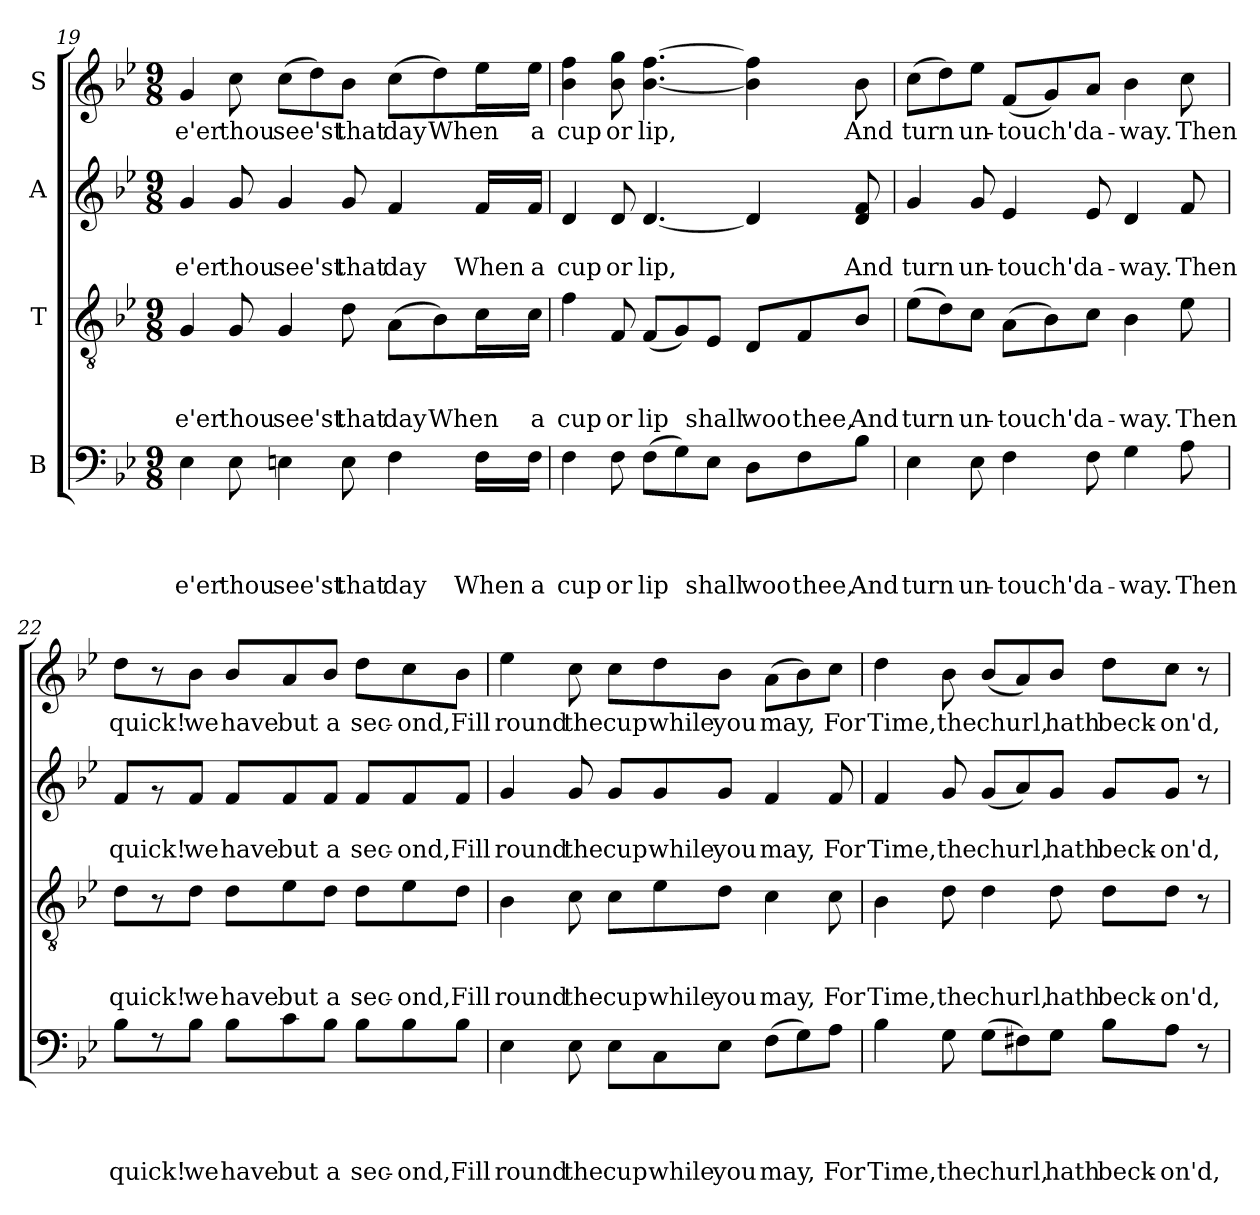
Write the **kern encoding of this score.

**kern	**text	**text	**text	**text	**kern	**text	**text	**text	**kern	**text	**text	**kern	**text
*part4	*part4	*part4	*part4	*part4	*part3	*part3	*part3	*part3	*part2	*part2	*part2	*part1	*part1
*staff4	*staff4	*staff4	*staff4	*staff4	*staff3	*staff3	*staff3	*staff3	*staff2	*staff2	*staff2	*staff1	*staff1
*I"B	*	*	*	*	*I"T	*	*	*	*I"A	*	*	*I"S	*
!!LO:PB:g=z
*clefF4	*	*	*	*	*clefGv2	*	*	*	*clefG2	*	*	*clefG2	*
*k[b-e-]	*	*	*	*	*k[b-e-]	*	*	*	*k[b-e-]	*	*	*k[b-e-]	*
*B-:	*	*	*	*	*B-:	*	*	*	*B-:	*	*	*B-:	*
*M9/8	*	*	*	*	*M9/8	*	*	*	*M9/8	*	*	*M9/8	*
=19	=19	=19	=19	=19	=19	=19	=19	=19	=19	=19	=19	=19	=19
!	!	!	!	!LO:LY:b	!	!	!	!LO:LY:b	!	!	!LO:LY:b	!	!LO:LY:b
4E-\	.	.	.	e'er	4G/	.	.	e'er	4g/	.	e'er	4g/	e'er
!	!	!	!	!LO:LY:b	!	!	!	!LO:LY:b	!	!	!LO:LY:b	!	!LO:LY:b
8E-\	.	.	.	thou	8G/	.	.	thou	8g/	.	thou	8cc\	thou
!	!	!	!	!LO:LY:b	!	!	!	!LO:LY:b	!	!	!LO:LY:b	!	!LO:LY:b
4En\	.	.	.	see'st	4G/	.	.	see'st	4g/	.	see'st	(>8cc\L	see'st
.	.	.	.	.	.	.	.	.	.	.	.	8dd\)	.
!	!	!	!	!LO:LY:b	!	!	!	!LO:LY:b	!	!	!LO:LY:b	!	!LO:LY:b
8E\	.	.	.	that	8d\	.	.	that	8g/	.	that	8b-\J	that
!	!	!	!	!LO:LY:b	!	!	!	!LO:LY:b	!	!	!LO:LY:b	!	!LO:LY:b
4F\	.	.	.	day	(>8A\L	.	.	day	4f/	.	day	(>8cc\L	day
!	!	!	!	!	!	!	!	!LO:LY:b	!	!	!	!	!LO:LY:b
.	.	.	.	.	8B-\)	.	.	When	.	.	.	8dd\)	When
!	!	!	!	!LO:LY:b	!	!	!	!	!	!	!LO:LY:b	!	!
16F\LL	.	.	.	When	16c\L	.	.	.	16f/LL	.	When	16ee-\L	.
!	!	!	!	!LO:LY:b	!	!	!	!LO:LY:b	!	!	!LO:LY:b	!	!LO:LY:b
16F\JJ	.	.	.	a	16c\JJ	.	.	a	16f/JJ	.	a	16ee-\JJ	a
=20	=20	=20	=20	=20	=20	=20	=20	=20	=20	=20	=20	=20	=20
!	!	!	!	!LO:LY:b	!	!	!	!LO:LY:b	!	!	!LO:LY:b	!	!LO:LY:b
4F\	.	.	.	cup	4f\	.	.	cup	4d/	.	cup	4b-\ 4ff\	cup
!	!	!	!	!LO:LY:b	!	!	!	!LO:LY:b	!	!	!LO:LY:b	!	!LO:LY:b
8F\	.	.	.	or	8F/	.	.	or	8d/	.	or	8b-\ 8gg\	or
!	!	!	!	!LO:LY:b	!	!	!	!LO:LY:b	!	!	!LO:LY:b	!	!LO:LY:b
(>8F\L	.	.	.	lip	(<8F/L	.	.	lip	[<4.d/	.	lip,	[<4.b-\ [>4.ff\	lip,
8G\)	.	.	.	.	8G/)	.	.	.	.	.	.	.	.
!	!	!	!	!LO:LY:b	!	!	!	!LO:LY:b	!	!	!	!	!
8E-\J	.	.	.	shall	8E-/J	.	.	shall	.	.	.	.	.
!	!	!	!	!LO:LY:b	!	!	!	!LO:LY:b	!	!	!	!	!
8D\L	.	.	.	woo	8D/L	.	.	woo	4d/]	.	.	4b-\] 4ff\]	.
!	!	!	!	!LO:LY:b	!	!	!	!LO:LY:b	!	!	!	!	!
8F\	.	.	.	thee,	8F/	.	.	thee,	.	.	.	.	.
!	!	!	!	!LO:LY:b	!	!	!	!LO:LY:b	!	!	!LO:LY:b	!	!LO:LY:b
8B-\J	.	.	.	And	8B-/J	.	.	And	8d/ 8f/	.	And	8b-\	And
=21	=21	=21	=21	=21	=21	=21	=21	=21	=21	=21	=21	=21	=21
!	!	!	!	!LO:LY:b	!	!	!	!LO:LY:b	!	!	!LO:LY:b	!	!LO:LY:b
4E-\	.	.	.	turn	(>8e-\L	.	.	turn	4g/	.	turn	(>8cc\L	turn
.	.	.	.	.	8d\)	.	.	.	.	.	.	8dd\)	.
!	!	!	!	!LO:LY:b	!	!	!	!LO:LY:b	!	!	!LO:LY:b	!	!LO:LY:b
8E-\	.	.	.	un-	8c\J	.	.	un-	8g/	.	un-	8ee-\J	un-
!	!	!	!	!LO:LY:b	!	!	!	!LO:LY:b	!	!	!LO:LY:b	!	!LO:LY:b
4F\	.	.	.	-touch'd	(>8A\L	.	.	-touch'd	4e-/	.	-touch'd	(<8f/L	-touch'd
.	.	.	.	.	8B-\)	.	.	.	.	.	.	8g/)	.
!	!	!	!	!LO:LY:b	!	!	!	!LO:LY:b	!	!	!LO:LY:b	!	!LO:LY:b
8F\	.	.	.	a-	8c\J	.	.	a-	8e-/	.	a-	8a/J	a-
!	!	!	!	!LO:LY:b	!	!	!	!LO:LY:b	!	!	!LO:LY:b	!	!LO:LY:b
4G\	.	.	.	-way.	4B-\	.	.	-way.	4d/	.	-way.	4b-\	-way.
!	!	!	!	!LO:LY:b	!	!	!	!LO:LY:b	!	!	!LO:LY:b	!	!LO:LY:b
8A\	.	.	.	Then	8e-\	.	.	Then	8f/	.	Then	8cc\	Then
!!LO:LB:g=z
=22	=22	=22	=22	=22	=22	=22	=22	=22	=22	=22	=22	=22	=22
!	!	!	!	!LO:LY:b	!	!	!	!LO:LY:b	!	!	!LO:LY:b	!	!LO:LY:b
8B-\L	.	.	.	quick!	8d\L	.	.	quick!	8f/L	.	quick!	8dd\L	quick!
8rF	.	.	.	.	8r	.	.	.	8rg	.	.	8r	.
!	!	!	!	!LO:LY:b	!	!	!	!LO:LY:b	!	!	!LO:LY:b	!	!LO:LY:b
8B-\J	.	.	.	we	8d\J	.	.	we	8f/J	.	we	8b-\J	we
!	!	!	!	!LO:LY:b	!	!	!	!LO:LY:b	!	!	!LO:LY:b	!	!LO:LY:b
8B-\L	.	.	.	have	8d\L	.	.	have	8f/L	.	have	8b-/L	have
!	!	!	!	!LO:LY:b	!	!	!	!LO:LY:b	!	!	!LO:LY:b	!	!LO:LY:b
8c\	.	.	.	but	8e-\	.	.	but	8f/	.	but	8a/	but
!	!	!	!	!LO:LY:b	!	!	!	!LO:LY:b	!	!	!LO:LY:b	!	!LO:LY:b
8B-\J	.	.	.	a	8d\J	.	.	a	8f/J	.	a	8b-/J	a
!	!	!	!	!LO:LY:b	!	!	!	!LO:LY:b	!	!	!LO:LY:b	!	!LO:LY:b
8B-\L	.	.	.	sec-	8d\L	.	.	sec-	8f/L	.	sec-	8dd\L	sec-
!	!	!	!	!LO:LY:b	!	!	!	!LO:LY:b	!	!	!LO:LY:b	!	!LO:LY:b
8B-\	.	.	.	-ond,	8e-\	.	.	-ond,	8f/	.	-ond,	8cc\	-ond,
!	!	!	!	!LO:LY:b	!	!	!	!LO:LY:b	!	!	!LO:LY:b	!	!LO:LY:b
8B-\J	.	.	.	Fill	8d\J	.	.	Fill	8f/J	.	Fill	8b-\J	Fill
=23	=23	=23	=23	=23	=23	=23	=23	=23	=23	=23	=23	=23	=23
!	!	!	!	!LO:LY:b	!	!	!	!LO:LY:b	!	!	!LO:LY:b	!	!LO:LY:b
4E-\	.	.	.	round	4B-\	.	.	round	4g/	.	round	4ee-\	round
!	!	!	!	!LO:LY:b	!	!	!	!LO:LY:b	!	!	!LO:LY:b	!	!LO:LY:b
8E-\	.	.	.	the	8c\	.	.	the	8g/	.	the	8cc\	the
!	!	!	!	!LO:LY:b	!	!	!	!LO:LY:b	!	!	!LO:LY:b	!	!LO:LY:b
8E-\L	.	.	.	cup	8c\L	.	.	cup	8g/L	.	cup	8cc\L	cup
!	!	!	!	!LO:LY:b	!	!	!	!LO:LY:b	!	!	!LO:LY:b	!	!LO:LY:b
8C\	.	.	.	while	8e-\	.	.	while	8g/	.	while	8dd\	while
!	!	!	!	!LO:LY:b	!	!	!	!LO:LY:b	!	!	!LO:LY:b	!	!LO:LY:b
8E-\J	.	.	.	you	8d\J	.	.	you	8g/J	.	you	8b-\J	you
!	!	!	!	!LO:LY:b	!	!	!	!LO:LY:b	!	!	!LO:LY:b	!	!LO:LY:b
(>8F\L	.	.	.	may,	4c\	.	.	may,	4f/	.	may,	(>8a\L	may,
8G\)	.	.	.	.	.	.	.	.	.	.	.	8b-\)	.
!	!	!	!	!LO:LY:b	!	!	!	!LO:LY:b	!	!	!LO:LY:b	!	!LO:LY:b
8A\J	.	.	.	For	8c\	.	.	For	8f/	.	For	8cc\J	For
!!LO:LB:g=z
=24	=24	=24	=24	=24	=24	=24	=24	=24	=24	=24	=24	=24	=24
!	!	!	!	!LO:LY:b	!	!	!	!LO:LY:b	!	!	!LO:LY:b	!	!LO:LY:b
4B-\	.	.	.	Time,	4B-\	.	.	Time,	4f/	.	Time,	4dd\	Time,
!	!	!	!	!LO:LY:b	!	!	!	!LO:LY:b	!	!	!LO:LY:b	!	!LO:LY:b
8G\	.	.	.	the	8d\	.	.	the	8g/	.	the	8b-\	the
!	!	!	!	!LO:LY:b	!	!	!	!LO:LY:b	!	!	!LO:LY:b	!	!LO:LY:b
(>8G\L	.	.	.	churl,	4d\	.	.	churl,	(<8g/L	.	churl,	(<8b-/L	churl,
8F#X\)	.	.	.	.	.	.	.	.	8a/)	.	.	8a/)	.
!	!	!	!	!LO:LY:b	!	!	!	!LO:LY:b	!	!	!LO:LY:b	!	!LO:LY:b
8G\J	.	.	.	hath	8d\	.	.	hath	8g/J	.	hath	8b-/J	hath
!	!	!	!	!LO:LY:b	!	!	!	!LO:LY:b	!	!	!LO:LY:b	!	!LO:LY:b
8B-\L	.	.	.	beck-	8d\L	.	.	beck-	8g/L	.	beck-	8dd\L	beck-
!	!	!	!	!LO:LY:b	!	!	!	!LO:LY:b	!	!	!LO:LY:b	!	!LO:LY:b
8A\J	.	.	.	-on'd,	8d\J	.	.	-on'd,	8g/J	.	-on'd,	8cc\J	-on'd,
8r	.	.	.	.	8r	.	.	.	8r	.	.	8r	.
=	=	=	=	=	=	=	=	=	=	=	=	=	=
*-	*-	*-	*-	*-	*-	*-	*-	*-	*-	*-	*-	*-	*-
